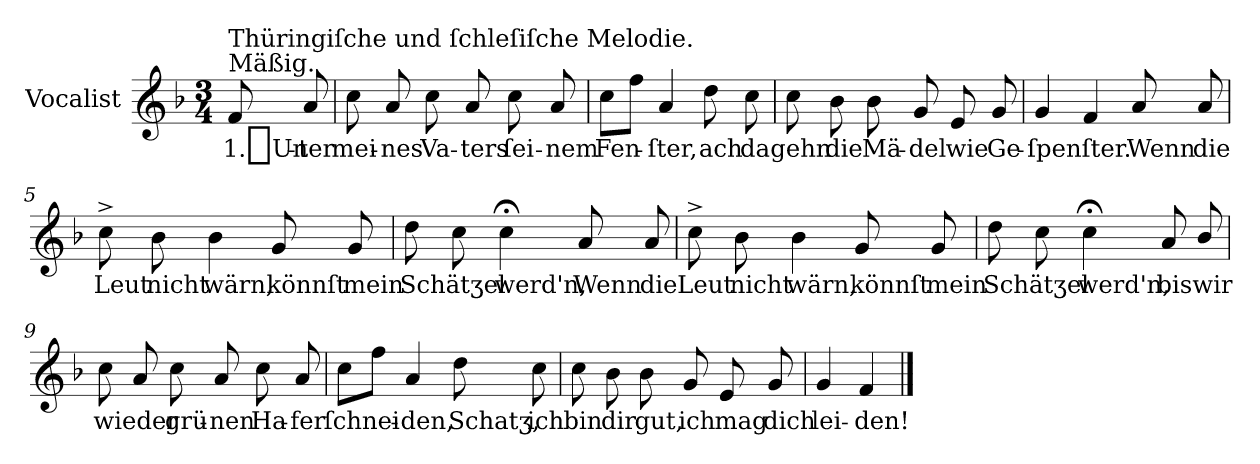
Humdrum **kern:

**kern	**text
*part1	*part1
*staff1	*staff1
*I"Vocalist	*
*k[b-]	*
*F:	*
*M3/4	*
=	=
!LO:TX:a:t=Mäßig.	!
!LO:TX:a:t=Thüringiſche und ſchleſiſche Melodie.	!
8f	1._Un-
8a	-ter
=1	=1
8cc	mei-
8a	-nes
8cc	Va-
8a	-ters
8cc	ſei-
8a	-nem
=2	=2
8ccL	Fen-
8ffJ	.
4a	-ſter,
8dd	ach
8cc	da
=3	=3
8cc	gehn
8b-	die
8b-	Mä-
8g	-del
8e	wie
8g	Ge-
=4	=4
4g	-ſpenſter.
4f	.
8a	Wenn
8a	die
=5	=5
8cc^	Leut
8b-	nicht
4b-	wärn,
8g	könnſt
8g	mein
=6	=6
8dd	Schätʒel
8cc	.
4cc;<	werd'n,
8a	Wenn
8a	die
=7	=7
8cc^	Leut
8b-	nicht
4b-	wärn,
8g	könnſt
8g	mein
=8	=8
8dd	Schätʒel
8cc	.
4cc;<	werd'n,
8a	bis
8b-/	wir
=9	=9
8cc	wieder
8a	.
8cc	grü-
8a	-nen
8cc	Ha-
8a	-fer
=10	=10
8ccL	ſchnei-
8ffJ	.
4a	-den,
8dd	Schatʒ,
8cc	ich
=11	=11
8cc	bin
8b-	dir
8b-	gut,
8g	ich
8e	mag
8g	dich
=12	=12
4g	lei-
4f	-den!
==	==
*-	*-
